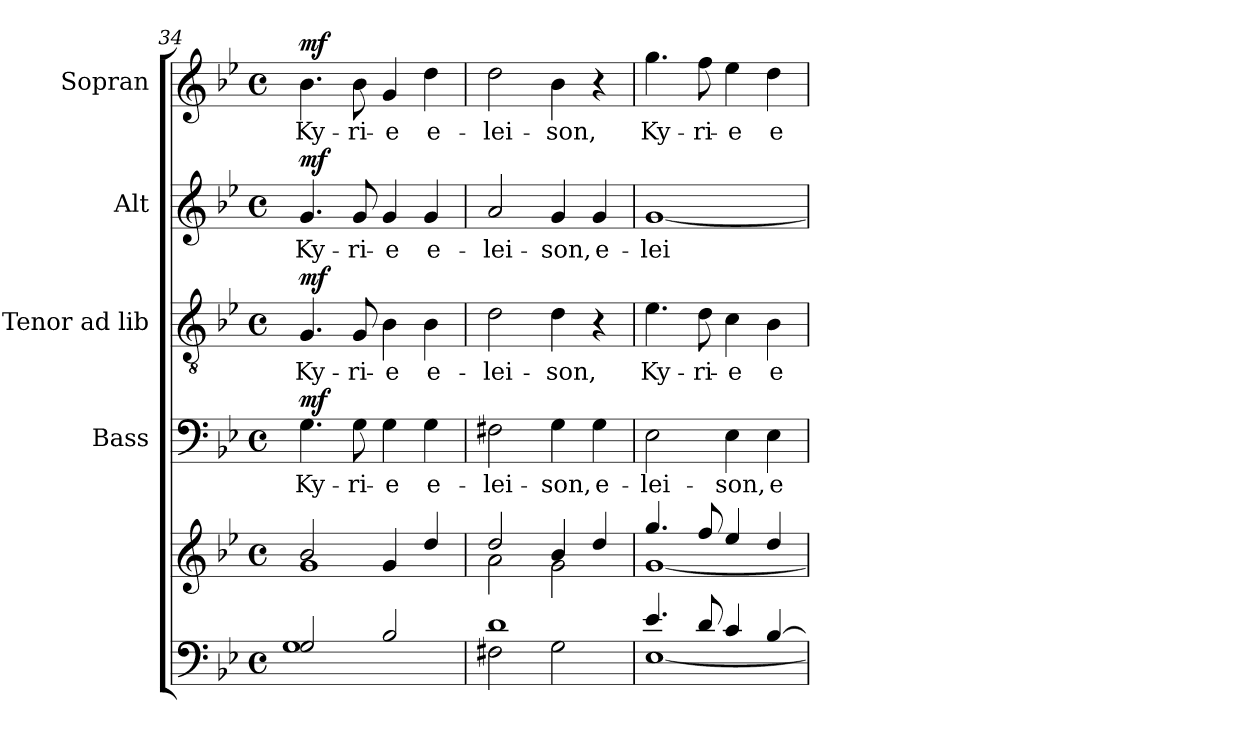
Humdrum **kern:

**kern	**kern	**kern	**text	**dynam	**kern	**text	**dynam	**kern	**text	**dynam	**kern	**text	**dynam
*part5	*part5	*part4	*part4	*part4	*part3	*part3	*part3	*part2	*part2	*part2	*part1	*part1	*part1
*staff6	*staff5	*staff4	*staff4	*staff4	*staff3	*staff3	*staff3	*staff2	*staff2	*staff2	*staff1	*staff1	*staff1
*	*	*I"Bass	*	*	*I"Tenor ad lib	*	*	*I"Alt	*	*	*I"Sopran	*	*
*	*	*I'B	*	*	*I'T	*	*	*I'A	*	*	*I'S	*	*
*clefF4	*clefG2	*clefF4	*	*	*clefGv2	*	*	*clefG2	*	*	*clefG2	*	*
*k[b-e-]	*k[b-e-]	*k[b-e-]	*	*	*k[b-e-]	*	*	*k[b-e-]	*	*	*k[b-e-]	*	*
*B-:	*B-:	*B-:	*	*	*B-:	*	*	*B-:	*	*	*B-:	*	*
*M4/4	*M4/4	*M4/4	*	*	*M4/4	*	*	*M4/4	*	*	*M4/4	*	*
*met(c)	*met(c)	*met(c)	*	*	*met(c)	*	*	*met(c)	*	*	*met(c)	*	*
=34	=34	=34	=34	=34	=34	=34	=34	=34	=34	=34	=34	=34	=34
*^	*^	*	*	*	*	*	*	*	*	*	*	*	*
!	!	!	!	!	!LO:LY:b	!LO:DY:a	!	!LO:LY:b	!LO:DY:a	!	!LO:LY:b	!LO:DY:a	!	!LO:LY:b	!LO:DY:a
2G/	1G	2b-/	1g	4.G\	Ky-	mf	4.G/	Ky-	mf	4.g/	Ky-	mf	4.b-\	Ky-	mf
!	!	!	!	!	!LO:LY:b	!	!	!LO:LY:b	!	!	!LO:LY:b	!	!	!LO:LY:b	!
.	.	.	.	8G\	-ri-	.	8G/	-ri-	.	8g/	-ri-	.	8b-\	-ri-	.
!	!	!	!	!	!LO:LY:b	!	!	!LO:LY:b	!	!	!LO:LY:b	!	!	!LO:LY:b	!
2B-/	.	4g/	.	4G\	-e	.	4B-\	-e	.	4g/	-e	.	4g/	-e	.
!	!	!	!	!	!LO:LY:b	!	!	!LO:LY:b	!	!	!LO:LY:b	!	!	!LO:LY:b	!
.	.	4dd/	.	4G\	e-	.	4B-\	e-	.	4g/	e-	.	4dd\	e-	.
=35	=35	=35	=35	=35	=35	=35	=35	=35	=35	=35	=35	=35	=35	=35	=35
!	!	!	!	!	!LO:LY:b	!	!	!LO:LY:b	!	!	!LO:LY:b	!	!	!LO:LY:b	!
1d	2F#X\	2dd/	2a\	2F#X\	-lei-	.	2d\	-lei-	.	2a/	-lei-	.	2dd\	-lei-	.
!	!	!	!	!	!LO:LY:b	!	!	!LO:LY:b	!	!	!LO:LY:b	!	!	!LO:LY:b	!
.	2G\	4b-/	2g\	4G\	-son,	.	4d\	-son,	.	4g/	-son,	.	4b-\	-son,	.
!	!	!	!	!	!LO:LY:b	!	!	!	!	!	!LO:LY:b	!	!	!	!
.	.	4dd/	.	4G\	e-	.	4r	.	.	4g/	e-	.	4r	.	.
=36	=36	=36	=36	=36	=36	=36	=36	=36	=36	=36	=36	=36	=36	=36	=36
!	!	!	!	!	!LO:LY:b	!	!	!LO:LY:b	!	!	!LO:LY:b	!	!	!LO:LY:b	!
4.e-/	[<1E-	4.gg/	[<1g	2E-\	-lei-	.	4.e-\	Ky-	.	[1g	-lei-	.	4.gg\	Ky-	.
!	!	!	!	!	!	!	!	!LO:LY:b	!	!	!	!	!	!LO:LY:b	!
8d/	.	8ff/	.	.	.	.	8d\	-ri-	.	.	.	.	8ff\	-ri-	.
!	!	!	!	!	!LO:LY:b	!	!	!LO:LY:b	!	!	!	!	!	!LO:LY:b	!
4c/	.	4ee-/	.	4E-\	-son,	.	4c\	-e	.	.	.	.	4ee-\	-e	.
!	!	!	!	!	!LO:LY:b	!	!	!LO:LY:b	!	!	!	!	!	!LO:LY:b	!
[>4B-/	.	4dd/	.	4E-\	e-	.	4B-\	e-	.	.	.	.	4dd\	e-	.
*v	*v	*	*	*	*	*	*	*	*	*	*	*	*	*	*
*	*v	*v	*	*	*	*	*	*	*	*	*	*	*	*
=	=	=	=	=	=	=	=	=	=	=	=	=	=
*-	*-	*-	*-	*-	*-	*-	*-	*-	*-	*-	*-	*-	*-
